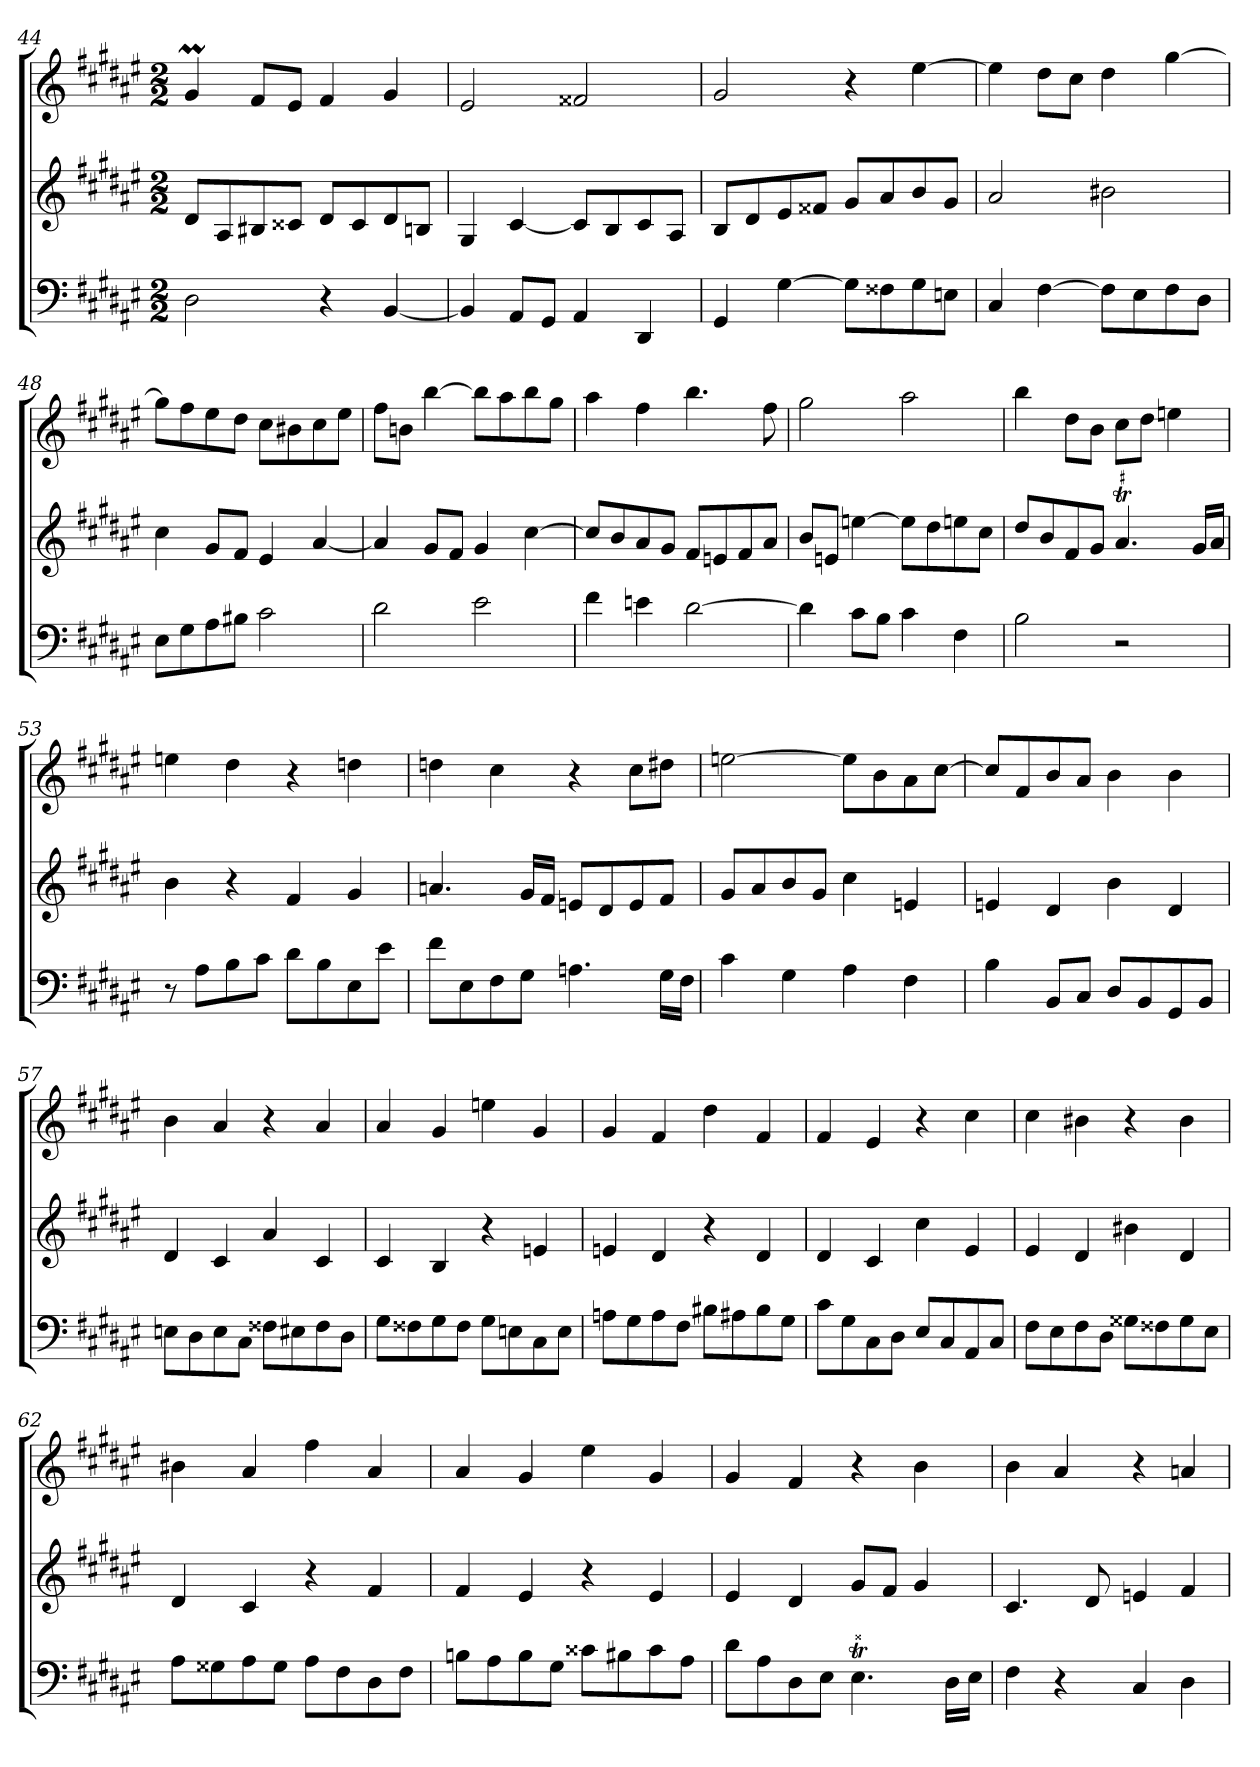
**kern	**kern	**kern
*part3	*part2	*part1
*staff3	*staff2	*staff1
*k[f#c#g#d#a#e#]	*k[f#c#g#d#a#e#]	*k[f#c#g#d#a#e#]
*F#:	*F#:	*F#:
*M2/2	*M2/2	*M2/2
=44	=44	=44
2D#	8d#L	4g#M
.	8A#	.
.	8B#X	8f#L
.	8c##XJ	8e#J
4r	8d#L	4f#
.	8c##	.
[4BB	8d#	4g#
.	8BnJ	.
=45	=45	=45
4BB]	4G#	2e#
8AA#L	[4c#	.
8GG#J	.	.
4AA#	8c#L]	2f##X
.	8B	.
4DD#	8c#	.
.	8A#J	.
=46	=46	=46
4GG#	8BL	2g#
.	8d#	.
[4G#	8e#	.
.	8f##XJ	.
8G#L]	8g#L	4r
8F##X	8a#	.
8G#	8b	[4ee#
8EnJ	8g#J	.
=47	=47	=47
4C#	2a#	4ee#]
[4F#	.	8dd#L
.	.	8cc#J
8F#L]	2b#X	4dd#
8E#	.	.
8F#	.	[4gg#
8D#J	.	.
=48	=48	=48
8E#L	4cc#	8gg#L]
8G#	.	8ff#
8A#	8g#L	8ee#
8B#XJ	8f#J	8dd#J
2c#	4e#	8cc#L
.	.	8b#X
.	[4a#	8cc#
.	.	8ee#J
=49	=49	=49
2d#	4a#]	8ff#L
.	.	8bnJ
.	8g#L	[4bb
.	8f#J	.
2e#	4g#	8bbL]
.	.	8aa#
.	[4cc#	8bb
.	.	8gg#J
=50	=50	=50
4f#	8cc#L]	4aa#
.	8b	.
4en	8a#	4ff#
.	8g#J	.
[2d#	8f#L	4.bb
.	8en	.
.	8f#	.
.	8a#J	8ff#
=51	=51	=51
4d#]	8bL	2gg#
.	8enJ	.
8c#L	[4een	.
8BJ	.	.
4c#	8eeL]	2aa#
.	8dd#	.
4F#	8een	.
.	8cc#J	.
=52	=52	=52
2B	8dd#L	4bb
.	8b	.
.	8f#	8dd#L
.	8g#J	8bJ
!	!LO:TR:acc=#	!
2r	4.a#T	8cc#L
.	.	8dd#J
.	.	4een
.	16g#LL	.
.	16a#JJ	.
=53	=53	=53
8r	4b	4een
8A#L	.	.
8B	4r	4dd#
8c#J	.	.
8d#L	4f#	4r
8B	.	.
8E#	4g#	4ddn
8e#J	.	.
=54	=54	=54
8f#L	4.an	4ddn
8E#	.	.
8F#	.	4cc#
8G#J	16g#LL	.
.	16f#JJ	.
4.An	8enL	4r
.	8d#	.
.	8e	8cc#L
16G#LL	8f#J	8dd#XJ
16F#JJ	.	.
=55	=55	=55
4c#	8g#L	[2een
.	8a#	.
4G#	8b	.
.	8g#J	.
4A#	4cc#	8eeL]
.	.	8b
4F#	4en	8a#
.	.	[8cc#J
=56	=56	=56
4B	4en	8cc#L]
.	.	8f#
8BBL	4d#	8b
8C#J	.	8a#J
8D#L	4b	4b
8BB	.	.
8GG#	4d#	4b
8BBJ	.	.
=57	=57	=57
8EnL	4d#	4b
8D#	.	.
8E	4c#	4a#
8C#J	.	.
8F##XL	4a#	4r
8E#X	.	.
8F##	4c#	4a#
8D#J	.	.
=58	=58	=58
8G#L	4c#	4a#
8F##X	.	.
8G#	4B	4g#
8F##J	.	.
8G#L	4r	4een
8En	.	.
8C#	4en	4g#
8EJ	.	.
=59	=59	=59
8AnL	4en	4g#
8G#	.	.
8A	4d#	4f#
8F#J	.	.
8B#XL	4r	4dd#
8A#X	.	.
8B#	4d#	4f#
8G#J	.	.
=60	=60	=60
8c#L	4d#	4f#
8G#	.	.
8C#	4c#	4e#
8D#J	.	.
8E#L	4cc#	4r
8C#	.	.
8AA#	4e#	4cc#
8C#J	.	.
=61	=61	=61
8F#L	4e#	4cc#
8E#	.	.
8F#	4d#	4b#X
8D#J	.	.
8G##XL	4b#X	4r
8F##X	.	.
8G##	4d#	4b#
8E#J	.	.
=62	=62	=62
8A#L	4d#	4b#X
8G##X	.	.
8A#	4c#	4a#
8G##J	.	.
8A#L	4r	4ff#
8F#	.	.
8D#	4f#	4a#
8F#J	.	.
=63	=63	=63
8BnL	4f#	4a#
8A#	.	.
8B	4e#	4g#
8G#J	.	.
8c##XL	4r	4ee#
8B#X	.	.
8c##	4e#	4g#
8A#J	.	.
=64	=64	=64
8d#L	4e#	4g#
8A#	.	.
8D#	4d#	4f#
8E#J	.	.
!LO:TR:acc=##	!	!
4.E#T	8g#L	4r
.	8f#J	.
.	4g#	4b
16D#LL	.	.
16E#JJ	.	.
=65	=65	=65
4F#	4.c#	4b
4r	.	4a#
.	8d#	.
4C#	4en	4r
4D#	4f#	4an
=	=	=
*-	*-	*-
